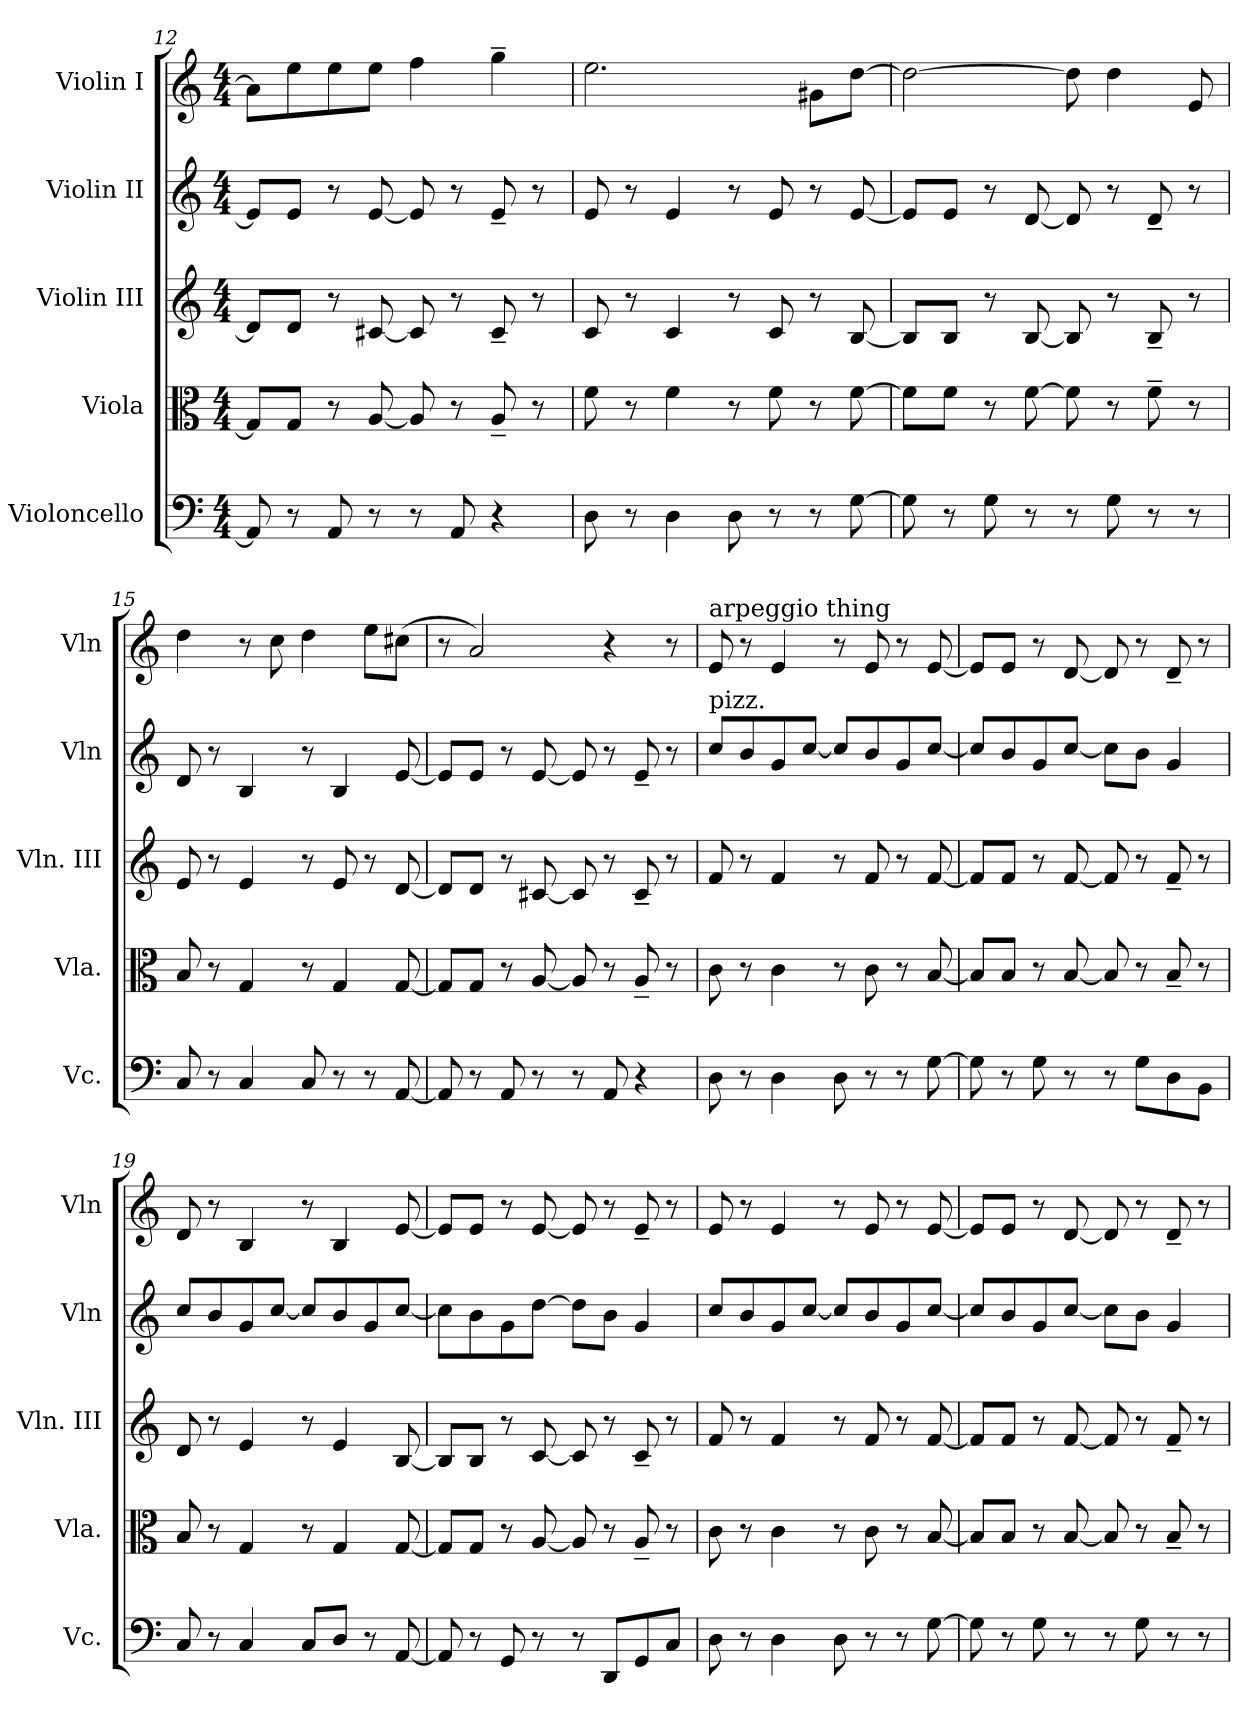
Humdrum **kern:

**kern	**kern	**kern	**kern	**kern
*part5	*part4	*part3	*part2	*part1
*staff5	*staff4	*staff3	*staff2	*staff1
*I"Violoncello	*I"Viola	*I"Violin III	*I"Violin II	*I"Violin I
*I'Vc.	*I'Vla.	*I'Vln. III	*I'Vln	*I'Vln
*clefF4	*clefC3	*clefG2	*clefG2	*clefG2
*k[]	*k[]	*k[]	*k[]	*k[]
*M4/4	*M4/4	*M4/4	*M4/4	*M4/4
=12	=12	=12	=12	=12
8AA/]	8G/L]	8d/L]	8e/L]	8a\L]
8r	8G/J	8d/J	8e/J	8ee\
8AA/	8r	8r	8r	8ee\
8r	[8A/	[8c#X/	[8e/	8ee\J
8r	8A/]	8c#/]	8e/]	4ff\
8AA/	8r	8r	8r	.
4r	8A~/	8c#~/	8e~/	4gg~\
.	8r	8r	8r	.
!!LO:LB:g=z
=13	=13	=13	=13	=13
8D\	8f\	8c/	8e/	2.ee\
8r	8r	8r	8r	.
4D\	4f\	4c/	4e/	.
8D\	8r	8r	8r	.
8r	8f\	8c/	8e/	.
8r	8r	8r	8r	8g#X\L
[8G\	[8f\	[8B/	[8e/	[8dd\J
=14	=14	=14	=14	=14
8G\]	8f\L]	8B/L]	8e/L]	2dd\_
8r	8f\J	8B/J	8e/J	.
8G\	8r	8r	8r	.
8r	[8f\	[8B/	[8d/	.
8r	8f\]	8B/]	8d/]	8dd\]
8G\	8r	8r	8r	4dd\
8r	8f~\	8B~/	8d~/	.
8r	8r	8r	8r	8e/
=15	=15	=15	=15	=15
8C/	8B/	8e/	8d/	4dd\
8r	8r	8r	8r	.
4C/	4G/	4e/	4B/	8r
.	.	.	.	8cc\
8C/	8r	8r	8r	4dd\
8r	4G/	8e/	4B/	.
8r	.	8r	.	8ee\L
[8AA/	[8G/	[8d/	[8e/	(8cc#X\J
!!LO:PB:g=z
=16	=16	=16	=16	=16
8AA/]	8G/L]	8d/L]	8e/L]	8r
8r	8G/J	8d/J	8e/J	2a/)
8AA/	8r	8r	8r	.
8r	[8A/	[8c#X/	[8e/	.
8r	8A/]	8c#/]	8e/]	.
8AA/	8r	8r	8r	4r
4r	8A~/	8c#~/	8e~/	.
.	8r	8r	8r	8r
=17	=17	=17	=17	=17
!	!	!	!	!LO:TX:a:t=arpeggio thing
!	!	!	!LO:TX:a:t=pizz.	!
8D\	8c\	8f/	8cc/L	8e/
8r	8r	8r	8b/	8r
4D\	4c\	4f/	8g/	4e/
.	.	.	[8cc/J	.
8D\	8r	8r	8cc/L]	8r
8r	8c\	8f/	8b/	8e/
8r	8r	8r	8g/	8r
[8G\	[8B/	[8f/	[8cc/J	[8e/
=18	=18	=18	=18	=18
8G\]	8B/L]	8f/L]	8cc/L]	8e/L]
8r	8B/J	8f/J	8b/	8e/J
8G\	8r	8r	8g/	8r
8r	[8B/	[8f/	[8cc/J	[8d/
8r	8B/]	8f/]	8cc\L]	8d/]
8G\L	8r	8r	8b\J	8r
8D\	8B~/	8f~/	4g/	8d~/
8BB\J	8r	8r	.	8r
=19	=19	=19	=19	=19
8C/	8B/	8d/	8cc/L	8d/
8r	8r	8r	8b/	8r
4C/	4G/	4e/	8g/	4B/
.	.	.	[8cc/J	.
8C/L	8r	8r	8cc/L]	8r
8D/J	4G/	4e/	8b/	4B/
8r	.	.	8g/	.
[8AA/	[8G/	[8B/	[8cc/J	[8e/
!!LO:LB:g=z
=20	=20	=20	=20	=20
8AA/]	8G/L]	8B/L]	8cc\L]	8e/L]
8r	8G/J	8B/J	8b\	8e/J
8GG/	8r	8r	8g\	8r
8r	[8A/	[8c/	[8dd\J	[8e/
8r	8A/]	8c/]	8dd\L]	8e/]
8DD/L	8r	8r	8b\J	8r
8GG/	8A~/	8c~/	4g/	8e~/
8C/J	8r	8r	.	8r
=21	=21	=21	=21	=21
8D\	8c\	8f/	8cc/L	8e/
8r	8r	8r	8b/	8r
4D\	4c\	4f/	8g/	4e/
.	.	.	[8cc/J	.
8D\	8r	8r	8cc/L]	8r
8r	8c\	8f/	8b/	8e/
8r	8r	8r	8g/	8r
[8G\	[8B/	[8f/	[8cc/J	[8e/
=22	=22	=22	=22	=22
8G\]	8B/L]	8f/L]	8cc/L]	8e/L]
8r	8B/J	8f/J	8b/	8e/J
8G\	8r	8r	8g/	8r
8r	[8B/	[8f/	[8cc/J	[8d/
8r	8B/]	8f/]	8cc\L]	8d/]
8G\	8r	8r	8b\J	8r
8r	8B~/	8f~/	4g/	8d~/
8r	8r	8r	.	8r
=	=	=	=	=
*-	*-	*-	*-	*-
